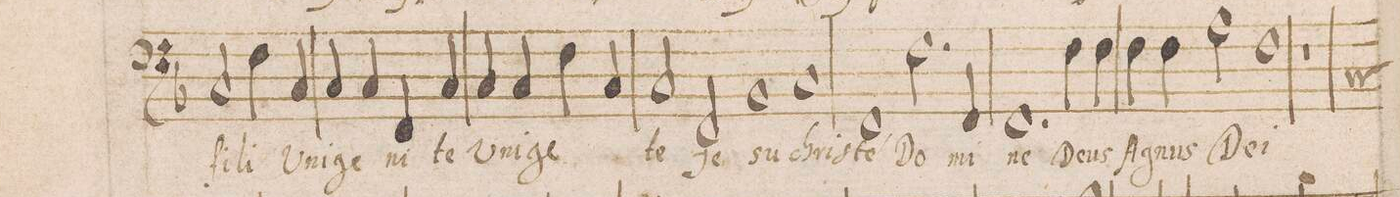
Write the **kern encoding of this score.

**kern	**text
*I"BASVS	*
*clefF4	*
*k[b-]	*
*met(C|)	*
*M2/1	*
2C/	fi-
4F\	-li
4C/	u-
=37	=37
4C/	-ni
4C/	ge-
4FF/	-ni-
4C/	-te
4C/	u-
4C/	-ni
4F\	ge-
4C/	-(ni)-
=38	=38
2C/	-te
2FF/	Je-
1BB-	-su
=39	=39
1C	chri-
1FF	-ste
=40	=40
2.F\	Do-
4FF/	-mi-
1.FF	-ne
=41	=41
4F\	De-
4F\	-us
4F\	A-
4F\	-gnus
2A\	De-
=42	=42
1F	-i
*custos:C	*
1r	.
=43	=43
*-	*-
